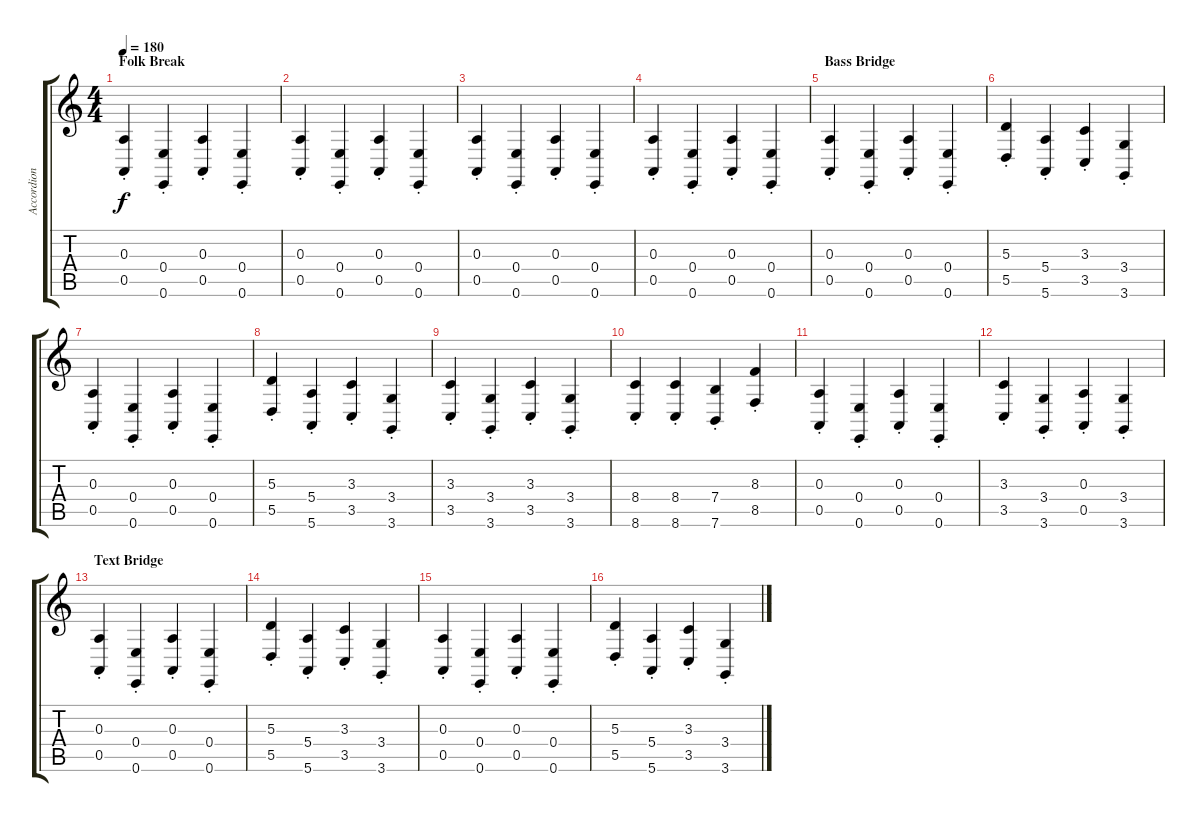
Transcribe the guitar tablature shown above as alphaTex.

\track ("Accordion - L Hand" "Accordion ") {instrument accordion}
\staff {score tabs}
\tuning (A4 E4 A3 E3 A2 E2) {hide}
\ts (4 4)
\section ("" "Folk Break")
\tempo 180
\clef g2
\ks c
(0.3{st} 0.5{st}).4{dy f} (0.4{st} 0.6{st}).4 (0.3{st} 0.5{st}).4 (0.4{st} 0.6{st}).4 |
(0.3{st} 0.5{st}).4 (0.4{st} 0.6{st}).4 (0.3{st} 0.5{st}).4 (0.4{st} 0.6{st}).4 |
(0.3{st} 0.5{st}).4 (0.4{st} 0.6{st}).4 (0.3{st} 0.5{st}).4 (0.4{st} 0.6{st}).4 |
(0.3{st} 0.5{st}).4 (0.4{st} 0.6{st}).4 (0.3{st} 0.5{st}).4 (0.4{st} 0.6{st}).4 |
\section ("" "Bass Bridge")
(0.3{st} 0.5{st}).4 (0.4{st} 0.6{st}).4 (0.3{st} 0.5{st}).4 (0.4{st} 0.6{st}).4 |
(5.3{st} 5.5{st}).4 (5.4{st} 5.6{st}).4 (3.3{st} 3.5{st}).4 (3.4{st} 3.6{st}).4 |
(0.3{st} 0.5{st}).4 (0.4{st} 0.6{st}).4 (0.3{st} 0.5{st}).4 (0.4{st} 0.6{st}).4 |
(5.3{st} 5.5{st}).4 (5.4{st} 5.6{st}).4 (3.3{st} 3.5{st}).4 (3.4{st} 3.6{st}).4 |
(3.3{st} 3.5{st}).4 (3.4{st} 3.6{st}).4 (3.3{st} 3.5{st}).4 (3.4{st} 3.6{st}).4 |
(8.4{st} 8.6{st}).4 (8.4{st} 8.6{st}).4 (7.4{st} 7.6{st}).4 (8.3{st} 8.5{st}).4 |
(0.3{st} 0.5{st}).4 (0.4{st} 0.6{st}).4 (0.3{st} 0.5{st}).4 (0.4{st} 0.6{st}).4 |
(3.3{st} 3.5{st}).4 (3.4{st} 3.6{st}).4 (0.3{st} 0.5{st}).4 (3.4{st} 3.6{st}).4 |
\section ("" "Text Bridge")
(0.3{st} 0.5{st}).4 (0.4{st} 0.6{st}).4 (0.3{st} 0.5{st}).4 (0.4{st} 0.6{st}).4 |
(5.3{st} 5.5{st}).4 (5.4{st} 5.6{st}).4 (3.3{st} 3.5{st}).4 (3.4{st} 3.6{st}).4 |
(0.3{st} 0.5{st}).4 (0.4{st} 0.6{st}).4 (0.3{st} 0.5{st}).4 (0.4{st} 0.6{st}).4 |
(5.3{st} 5.5{st}).4 (5.4{st} 5.6{st}).4 (3.3{st} 3.5{st}).4 (3.4{st} 3.6{st}).4
